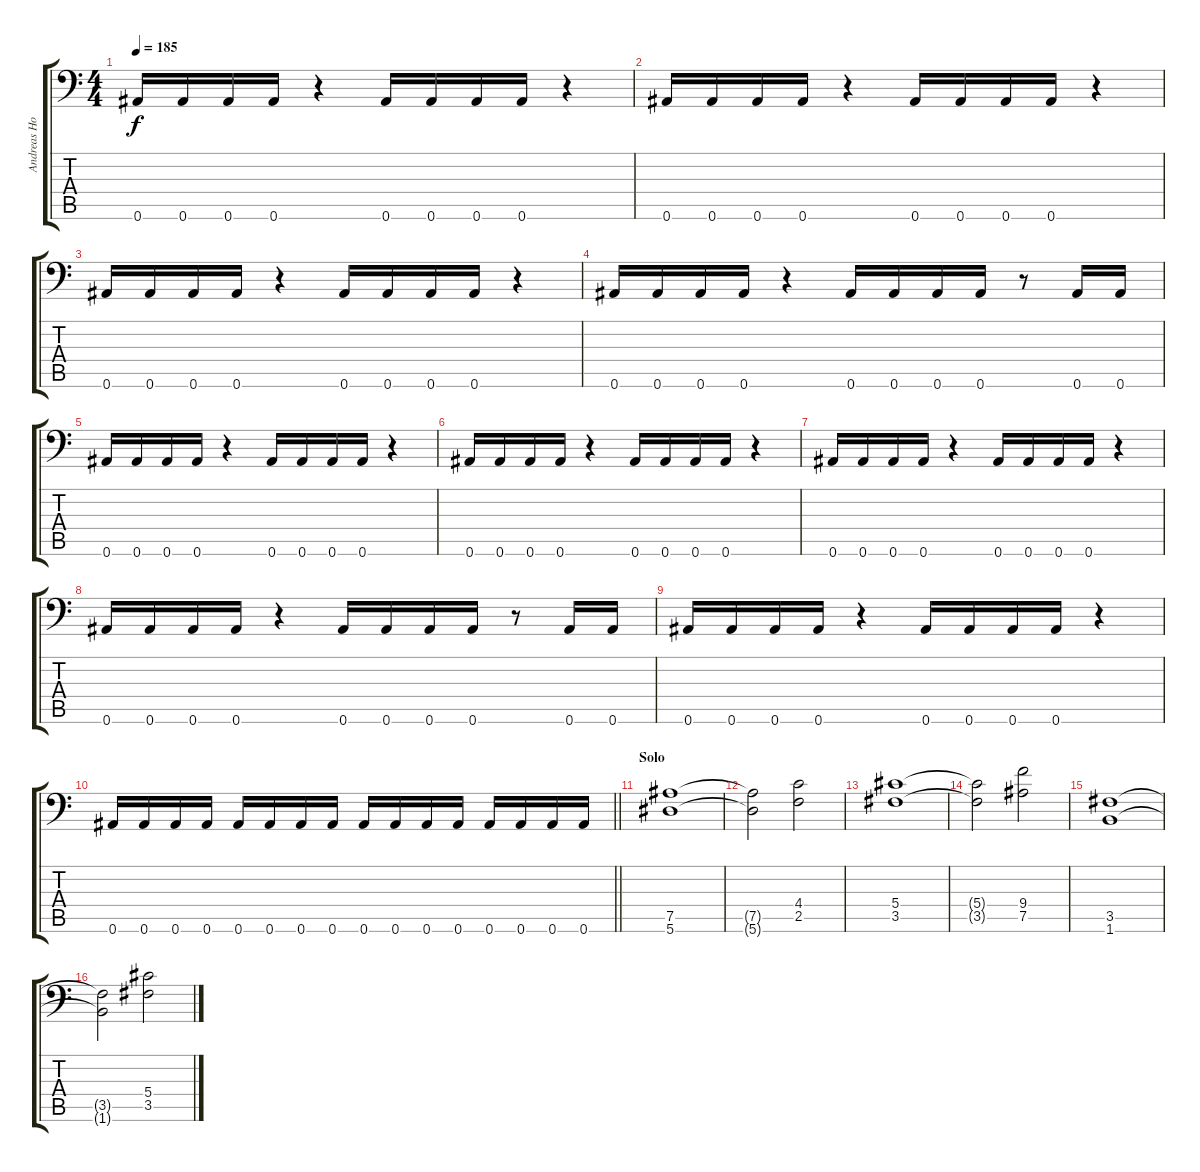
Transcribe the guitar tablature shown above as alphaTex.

\track ("Andreas Holma" "Andreas Ho") {instrument overdrivenguitar}
\staff {score tabs}
\tuning (Bb3 F3 Db3 Ab2 Eb2 Bb1) {hide}
\ts (4 4)
\tempo 185
\clef f4
\ks c
0.6.16{dy f} 0.6.16 0.6.16 0.6.16 r.4 0.6.16 0.6.16 0.6.16 0.6.16 r.4 |
0.6.16 0.6.16 0.6.16 0.6.16 r.4 0.6.16 0.6.16 0.6.16 0.6.16 r.4 |
0.6.16 0.6.16 0.6.16 0.6.16 r.4 0.6.16 0.6.16 0.6.16 0.6.16 r.4 |
0.6.16 0.6.16 0.6.16 0.6.16 r.4 0.6.16 0.6.16 0.6.16 0.6.16 r.8 0.6.16 0.6.16 |
0.6.16 0.6.16 0.6.16 0.6.16 r.4 0.6.16 0.6.16 0.6.16 0.6.16 r.4 |
0.6.16 0.6.16 0.6.16 0.6.16 r.4 0.6.16 0.6.16 0.6.16 0.6.16 r.4 |
0.6.16 0.6.16 0.6.16 0.6.16 r.4 0.6.16 0.6.16 0.6.16 0.6.16 r.4 |
0.6.16 0.6.16 0.6.16 0.6.16 r.4 0.6.16 0.6.16 0.6.16 0.6.16 r.8 0.6.16 0.6.16 |
0.6.16 0.6.16 0.6.16 0.6.16 r.4 0.6.16 0.6.16 0.6.16 0.6.16 r.4 |
\barLineRight lightlight
0.6.16 0.6.16 0.6.16 0.6.16 0.6.16 0.6.16 0.6.16 0.6.16 0.6.16 0.6.16 0.6.16 0.6.16 0.6.16 0.6.16 0.6.16 0.6.16 |
\section ("" "Solo")
(7.5 5.6).1 |
(7.5{t} 5.6{t}).2 (4.4 2.5).2 |
(5.4 3.5).1 |
(5.4{t} 3.5{t}).2 (9.4 7.5).2 |
(3.5 1.6).1 |
(3.5{t} 1.6{t}).2 (5.4 3.5).2
